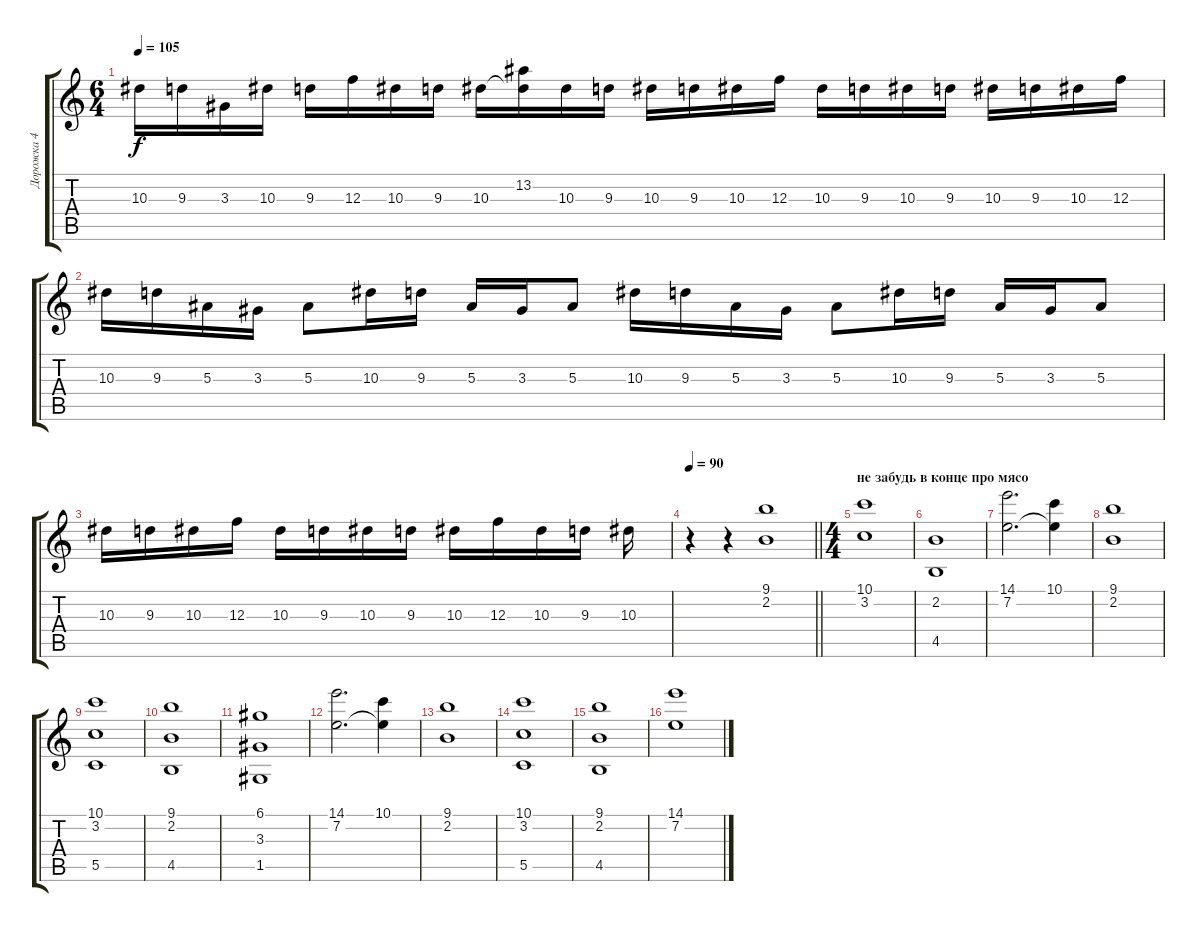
\track ("Дорожка 4" "Дорожка 4") {instrument overdrivenguitar}
\staff {score tabs}
\tuning (D4 A3 F3 C3 G2 C2) {hide}
\ts (6 4)
\tempo 105
\clef g2
\ks c
10.3.16{dy f volume 16} 9.3.16 3.3.16 10.3.16 9.3.16 12.3.16 10.3.16 9.3.16 10.3.16 (13.2 10.3{t}).16 10.3.16 9.3.16 10.3.16 9.3.16 10.3.16 12.3.16 10.3.16 9.3.16 10.3.16 9.3.16 10.3.16 9.3.16 10.3.16 12.3.16 |
10.3.16 9.3.16 5.3.16 3.3.16 5.3.8 10.3.16 9.3.16 5.3.16 3.3.16 5.3.8 10.3.16 9.3.16 5.3.16 3.3.16 5.3.8 10.3.16 9.3.16 5.3.16 3.3.16 5.3.8 |
10.3.16 9.3.16 10.3.16 12.3.16 10.3.16 9.3.16 10.3.16 9.3.16 10.3.16 12.3.16 10.3.16 9.3.16 10.3.16 |
\tempo 90
\barLineRight lightlight
r.4 r.4 (9.1 2.2).1{instrument fx6goblins} |
\ts (4 4)
\section ("" "не забудь в конце про мясо")
(10.1 3.2).1 |
(2.2 4.5).1 |
(14.1 7.2).2{d} (10.1 7.2{t}).4 |
(9.1 2.2).1 |
(10.1 3.2 5.5).1 |
(9.1 2.2 4.5).1 |
(6.1 3.3 1.5).1 |
(14.1 7.2).2{d} (10.1 7.2{t}).4 |
(9.1 2.2).1 |
(10.1 3.2 5.5).1 |
(9.1 2.2 4.5).1 |
(14.1 7.2).1
